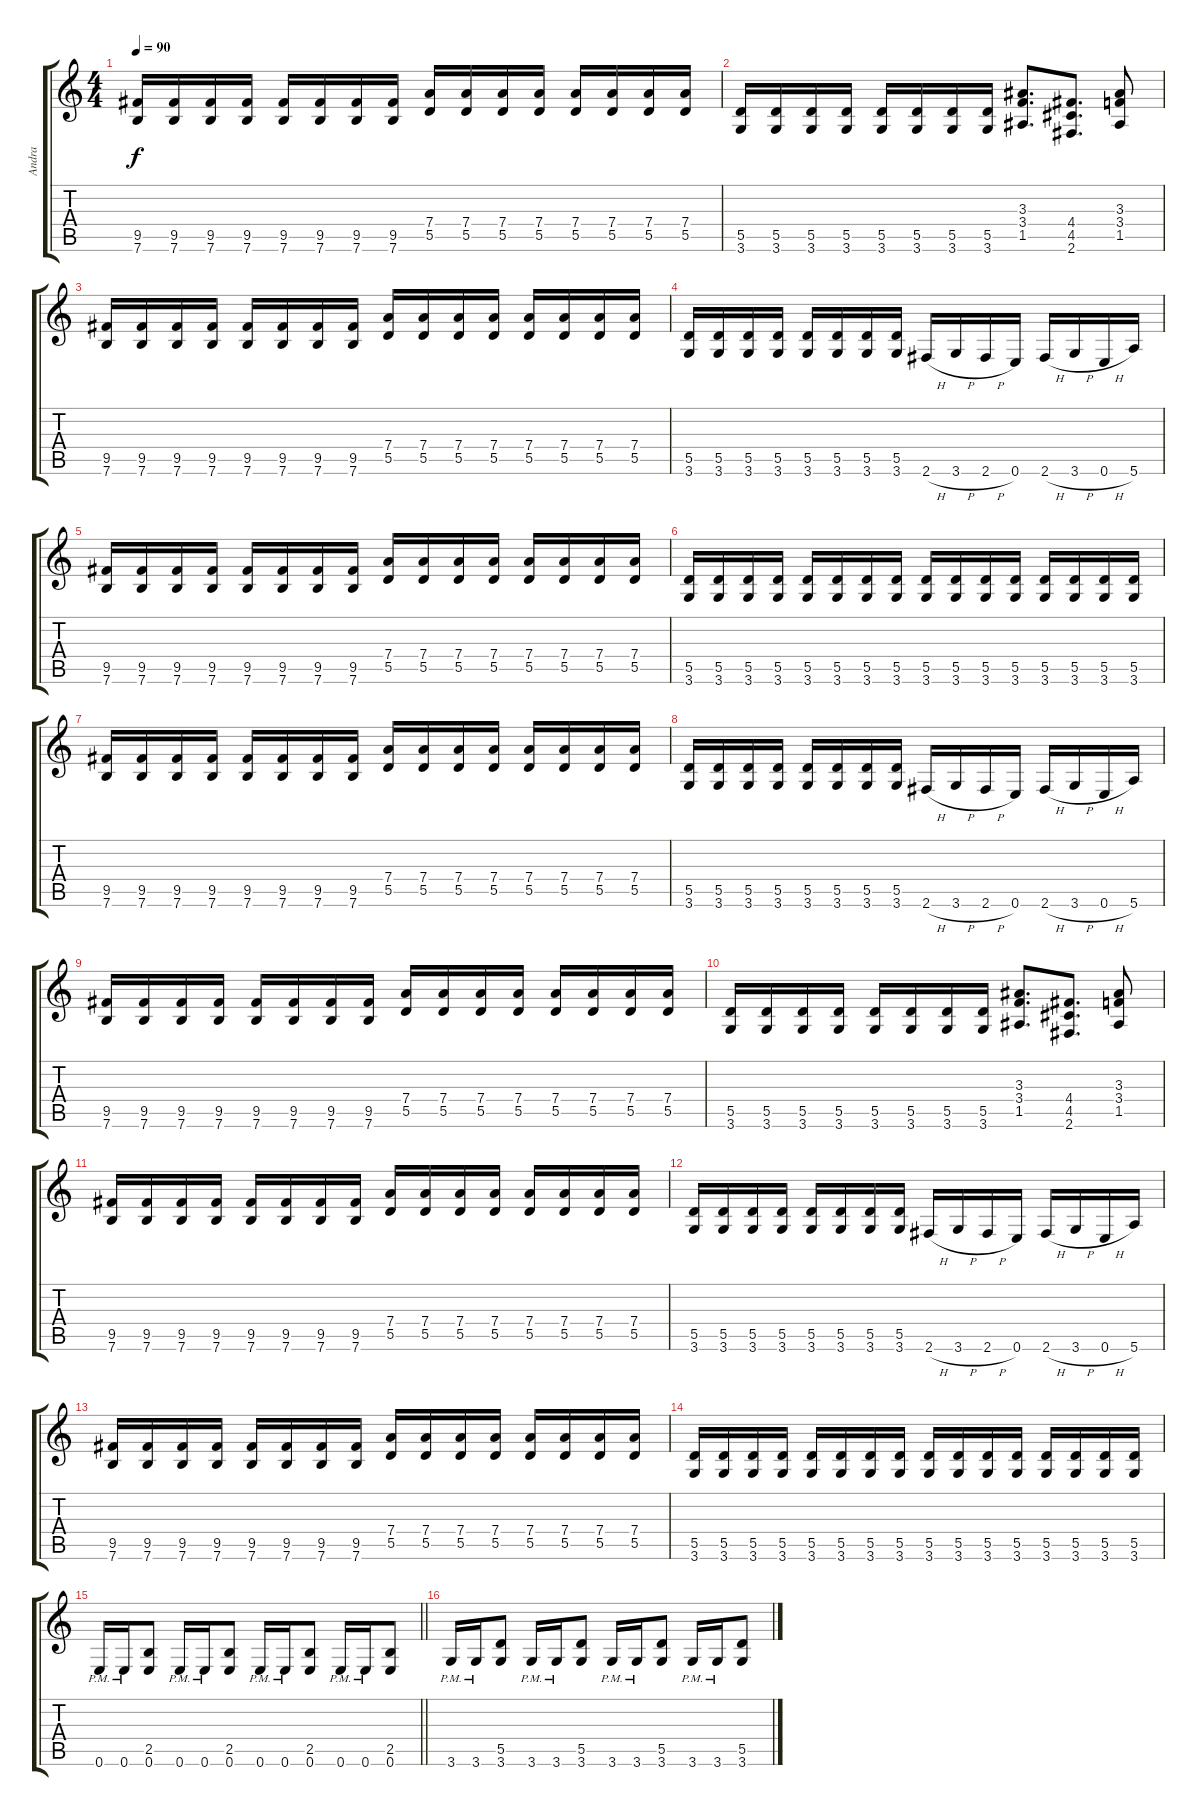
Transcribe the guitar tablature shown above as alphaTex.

\track ("Andra" "Andra") {instrument distortionguitar}
\staff {score tabs}
\tuning (E4 B3 G3 D3 A2 E2) {hide}
\ts (4 4)
\tempo 90
\clef g2
\ks c
(9.5 7.6).16{dy f} (9.5 7.6).16 (9.5 7.6).16 (9.5 7.6).16 (9.5 7.6).16 (9.5 7.6).16 (9.5 7.6).16 (9.5 7.6).16 (7.4 5.5).16 (7.4 5.5).16 (7.4 5.5).16 (7.4 5.5).16 (7.4 5.5).16 (7.4 5.5).16 (7.4 5.5).16 (7.4 5.5).16 |
(5.5 3.6).16 (5.5 3.6).16 (5.5 3.6).16 (5.5 3.6).16 (5.5 3.6).16 (5.5 3.6).16 (5.5 3.6).16 (5.5 3.6).16 (3.3 3.4 1.5).8{d} (4.4 4.5 2.6).8{d} (3.3 3.4 1.5).8 |
(9.5 7.6).16 (9.5 7.6).16 (9.5 7.6).16 (9.5 7.6).16 (9.5 7.6).16 (9.5 7.6).16 (9.5 7.6).16 (9.5 7.6).16 (7.4 5.5).16 (7.4 5.5).16 (7.4 5.5).16 (7.4 5.5).16 (7.4 5.5).16 (7.4 5.5).16 (7.4 5.5).16 (7.4 5.5).16 |
(5.5 3.6).16 (5.5 3.6).16 (5.5 3.6).16 (5.5 3.6).16 (5.5 3.6).16 (5.5 3.6).16 (5.5 3.6).16 (5.5 3.6).16 2.6{h}.16 3.6{h}.16 2.6{h}.16 0.6.16 2.6{h}.16 3.6{h}.16 0.6{h}.16 5.6.16 |
(9.5 7.6).16 (9.5 7.6).16 (9.5 7.6).16 (9.5 7.6).16 (9.5 7.6).16 (9.5 7.6).16 (9.5 7.6).16 (9.5 7.6).16 (7.4 5.5).16 (7.4 5.5).16 (7.4 5.5).16 (7.4 5.5).16 (7.4 5.5).16 (7.4 5.5).16 (7.4 5.5).16 (7.4 5.5).16 |
(5.5 3.6).16 (5.5 3.6).16 (5.5 3.6).16 (5.5 3.6).16 (5.5 3.6).16 (5.5 3.6).16 (5.5 3.6).16 (5.5 3.6).16 (5.5 3.6).16 (5.5 3.6).16 (5.5 3.6).16 (5.5 3.6).16 (5.5 3.6).16 (5.5 3.6).16 (5.5 3.6).16 (5.5 3.6).16 |
(9.5 7.6).16 (9.5 7.6).16 (9.5 7.6).16 (9.5 7.6).16 (9.5 7.6).16 (9.5 7.6).16 (9.5 7.6).16 (9.5 7.6).16 (7.4 5.5).16 (7.4 5.5).16 (7.4 5.5).16 (7.4 5.5).16 (7.4 5.5).16 (7.4 5.5).16 (7.4 5.5).16 (7.4 5.5).16 |
(5.5 3.6).16 (5.5 3.6).16 (5.5 3.6).16 (5.5 3.6).16 (5.5 3.6).16 (5.5 3.6).16 (5.5 3.6).16 (5.5 3.6).16 2.6{h}.16 3.6{h}.16 2.6{h}.16 0.6.16 2.6{h}.16 3.6{h}.16 0.6{h}.16 5.6.16 |
(9.5 7.6).16 (9.5 7.6).16 (9.5 7.6).16 (9.5 7.6).16 (9.5 7.6).16 (9.5 7.6).16 (9.5 7.6).16 (9.5 7.6).16 (7.4 5.5).16 (7.4 5.5).16 (7.4 5.5).16 (7.4 5.5).16 (7.4 5.5).16 (7.4 5.5).16 (7.4 5.5).16 (7.4 5.5).16 |
(5.5 3.6).16 (5.5 3.6).16 (5.5 3.6).16 (5.5 3.6).16 (5.5 3.6).16 (5.5 3.6).16 (5.5 3.6).16 (5.5 3.6).16 (3.3 3.4 1.5).8{d} (4.4 4.5 2.6).8{d} (3.3 3.4 1.5).8 |
(9.5 7.6).16 (9.5 7.6).16 (9.5 7.6).16 (9.5 7.6).16 (9.5 7.6).16 (9.5 7.6).16 (9.5 7.6).16 (9.5 7.6).16 (7.4 5.5).16 (7.4 5.5).16 (7.4 5.5).16 (7.4 5.5).16 (7.4 5.5).16 (7.4 5.5).16 (7.4 5.5).16 (7.4 5.5).16 |
(5.5 3.6).16 (5.5 3.6).16 (5.5 3.6).16 (5.5 3.6).16 (5.5 3.6).16 (5.5 3.6).16 (5.5 3.6).16 (5.5 3.6).16 2.6{h}.16 3.6{h}.16 2.6{h}.16 0.6.16 2.6{h}.16 3.6{h}.16 0.6{h}.16 5.6.16 |
(9.5 7.6).16 (9.5 7.6).16 (9.5 7.6).16 (9.5 7.6).16 (9.5 7.6).16 (9.5 7.6).16 (9.5 7.6).16 (9.5 7.6).16 (7.4 5.5).16 (7.4 5.5).16 (7.4 5.5).16 (7.4 5.5).16 (7.4 5.5).16 (7.4 5.5).16 (7.4 5.5).16 (7.4 5.5).16 |
(5.5 3.6).16 (5.5 3.6).16 (5.5 3.6).16 (5.5 3.6).16 (5.5 3.6).16 (5.5 3.6).16 (5.5 3.6).16 (5.5 3.6).16 (5.5 3.6).16 (5.5 3.6).16 (5.5 3.6).16 (5.5 3.6).16 (5.5 3.6).16 (5.5 3.6).16 (5.5 3.6).16 (5.5 3.6).16 |
\barLineRight lightlight
0.6{pm}.16 0.6{pm}.16 (2.5 0.6).8 0.6{pm}.16 0.6{pm}.16 (2.5 0.6).8 0.6{pm}.16 0.6{pm}.16 (2.5 0.6).8 0.6{pm}.16 0.6{pm}.16 (2.5 0.6).8 |
3.6{pm}.16 3.6{pm}.16 (5.5 3.6).8 3.6{pm}.16 3.6{pm}.16 (5.5 3.6).8 3.6{pm}.16 3.6{pm}.16 (5.5 3.6).8 3.6{pm}.16 3.6{pm}.16 (5.5 3.6).8
